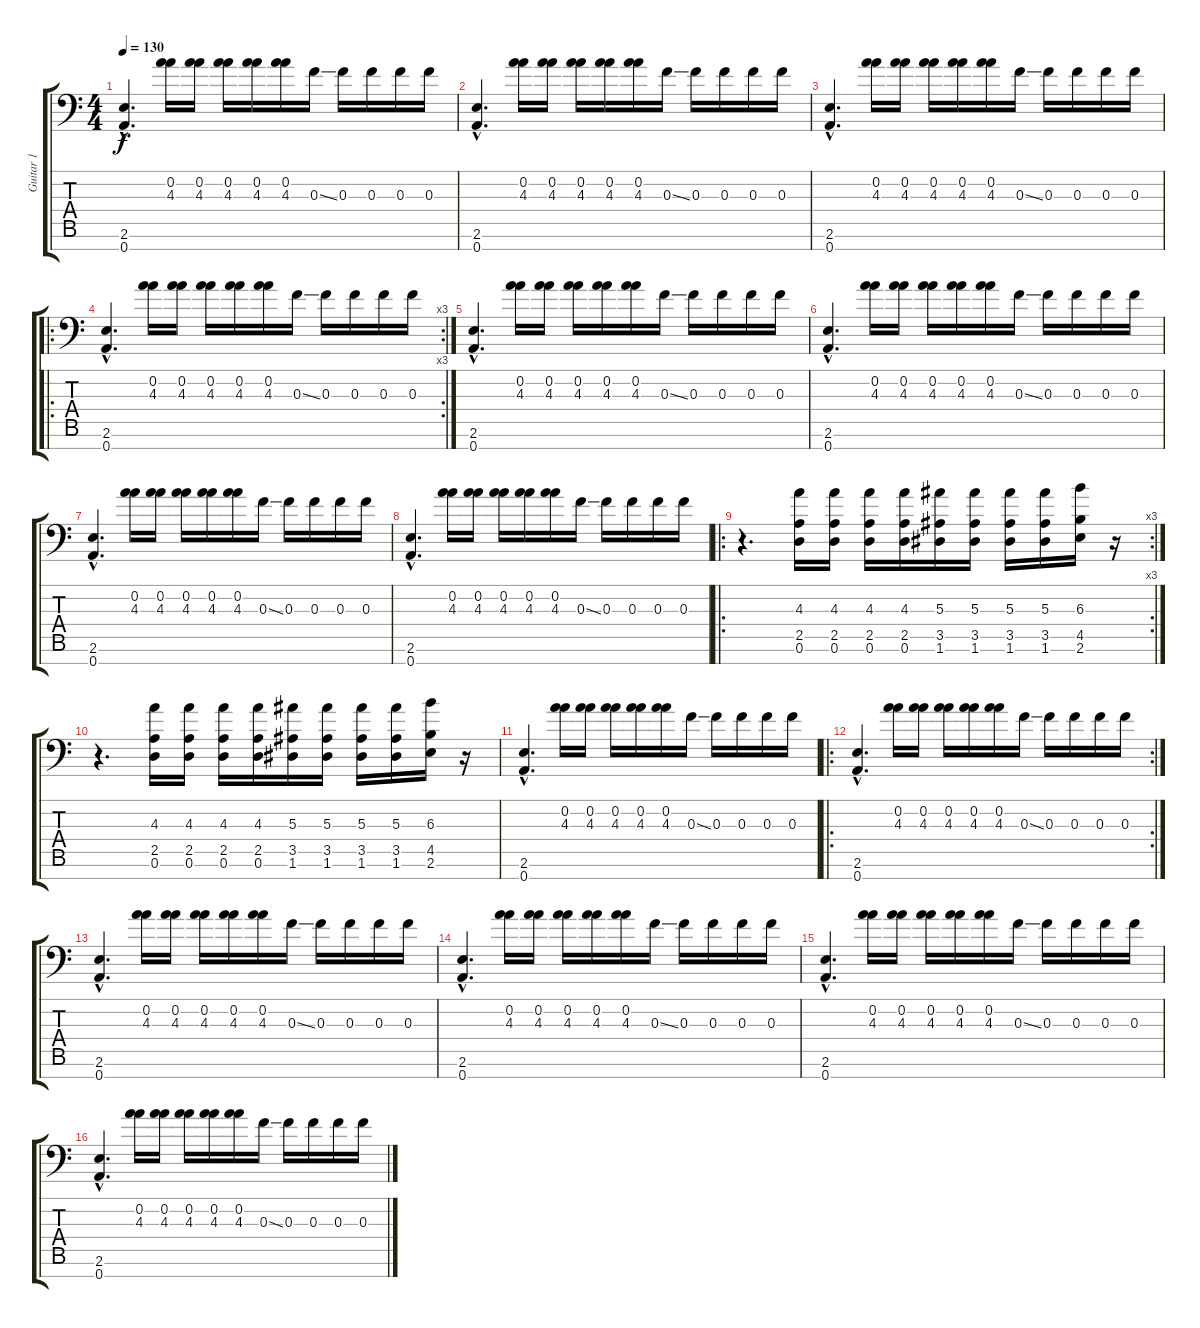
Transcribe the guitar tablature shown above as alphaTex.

\track ("Guitar 1" "Guitar 1") {instrument distortionguitar}
\staff {score tabs}
\tuning (D4 A3 F3 C3 G2 D2 A1) {hide}
\ts (4 4)
\tempo 130
\clef f4
\ks c
(2.6{hac} 0.7{hac}).4{d dy f instrument distortionguitar} (0.2 4.3).16 (0.2 4.3).16 (0.2 4.3).16 (0.2 4.3).16 (0.2 4.3).16 0.3{ss}.16 0.3.16 0.3.16 0.3.16 0.3.16 |
(2.6{hac} 0.7{hac}).4{d} (0.2 4.3).16 (0.2 4.3).16 (0.2 4.3).16 (0.2 4.3).16 (0.2 4.3).16 0.3{ss}.16 0.3.16 0.3.16 0.3.16 0.3.16 |
(2.6{hac} 0.7{hac}).4{d} (0.2 4.3).16 (0.2 4.3).16 (0.2 4.3).16 (0.2 4.3).16 (0.2 4.3).16 0.3{ss}.16 0.3.16 0.3.16 0.3.16 0.3.16 |
\ro
\rc 3
(2.6{hac} 0.7{hac}).4{d} (0.2 4.3).16 (0.2 4.3).16 (0.2 4.3).16 (0.2 4.3).16 (0.2 4.3).16 0.3{ss}.16 0.3.16 0.3.16 0.3.16 0.3.16 |
(2.6{hac} 0.7{hac}).4{d} (0.2 4.3).16 (0.2 4.3).16 (0.2 4.3).16 (0.2 4.3).16 (0.2 4.3).16 0.3{ss}.16 0.3.16 0.3.16 0.3.16 0.3.16 |
(2.6{hac} 0.7{hac}).4{d} (0.2 4.3).16 (0.2 4.3).16 (0.2 4.3).16 (0.2 4.3).16 (0.2 4.3).16 0.3{ss}.16 0.3.16 0.3.16 0.3.16 0.3.16 |
(2.6{hac} 0.7{hac}).4{d} (0.2 4.3).16 (0.2 4.3).16 (0.2 4.3).16 (0.2 4.3).16 (0.2 4.3).16 0.3{ss}.16 0.3.16 0.3.16 0.3.16 0.3.16 |
(2.6{hac} 0.7{hac}).4{d} (0.2 4.3).16 (0.2 4.3).16 (0.2 4.3).16 (0.2 4.3).16 (0.2 4.3).16 0.3{ss}.16 0.3.16 0.3.16 0.3.16 0.3.16 |
\ro
\rc 3
r.4{d} (4.3 2.5 0.6).16 (4.3 2.5 0.6).16 (4.3 2.5 0.6).16 (4.3 2.5 0.6).16 (5.3 3.5 1.6).16 (5.3 3.5 1.6).16 (5.3 3.5 1.6).16 (5.3 3.5 1.6).16 (6.3 4.5 2.6).16 r.16 |
r.4{d} (4.3 2.5 0.6).16 (4.3 2.5 0.6).16 (4.3 2.5 0.6).16 (4.3 2.5 0.6).16 (5.3 3.5 1.6).16 (5.3 3.5 1.6).16 (5.3 3.5 1.6).16 (5.3 3.5 1.6).16 (6.3 4.5 2.6).16 r.16 |
(2.6{hac} 0.7{hac}).4{d} (0.2 4.3).16 (0.2 4.3).16 (0.2 4.3).16 (0.2 4.3).16 (0.2 4.3).16 0.3{ss}.16 0.3.16 0.3.16 0.3.16 0.3.16 |
\ro
\rc 2
(2.6{hac} 0.7{hac}).4{d} (0.2 4.3).16 (0.2 4.3).16 (0.2 4.3).16 (0.2 4.3).16 (0.2 4.3).16 0.3{ss}.16 0.3.16 0.3.16 0.3.16 0.3.16 |
(2.6{hac} 0.7{hac}).4{d} (0.2 4.3).16 (0.2 4.3).16 (0.2 4.3).16 (0.2 4.3).16 (0.2 4.3).16 0.3{ss}.16 0.3.16 0.3.16 0.3.16 0.3.16 |
(2.6{hac} 0.7{hac}).4{d} (0.2 4.3).16 (0.2 4.3).16 (0.2 4.3).16 (0.2 4.3).16 (0.2 4.3).16 0.3{ss}.16 0.3.16 0.3.16 0.3.16 0.3.16 |
(2.6{hac} 0.7{hac}).4{d} (0.2 4.3).16 (0.2 4.3).16 (0.2 4.3).16 (0.2 4.3).16 (0.2 4.3).16 0.3{ss}.16 0.3.16 0.3.16 0.3.16 0.3.16 |
(2.6{hac} 0.7{hac}).4{d} (0.2 4.3).16 (0.2 4.3).16 (0.2 4.3).16 (0.2 4.3).16 (0.2 4.3).16 0.3{ss}.16 0.3.16 0.3.16 0.3.16 0.3.16
